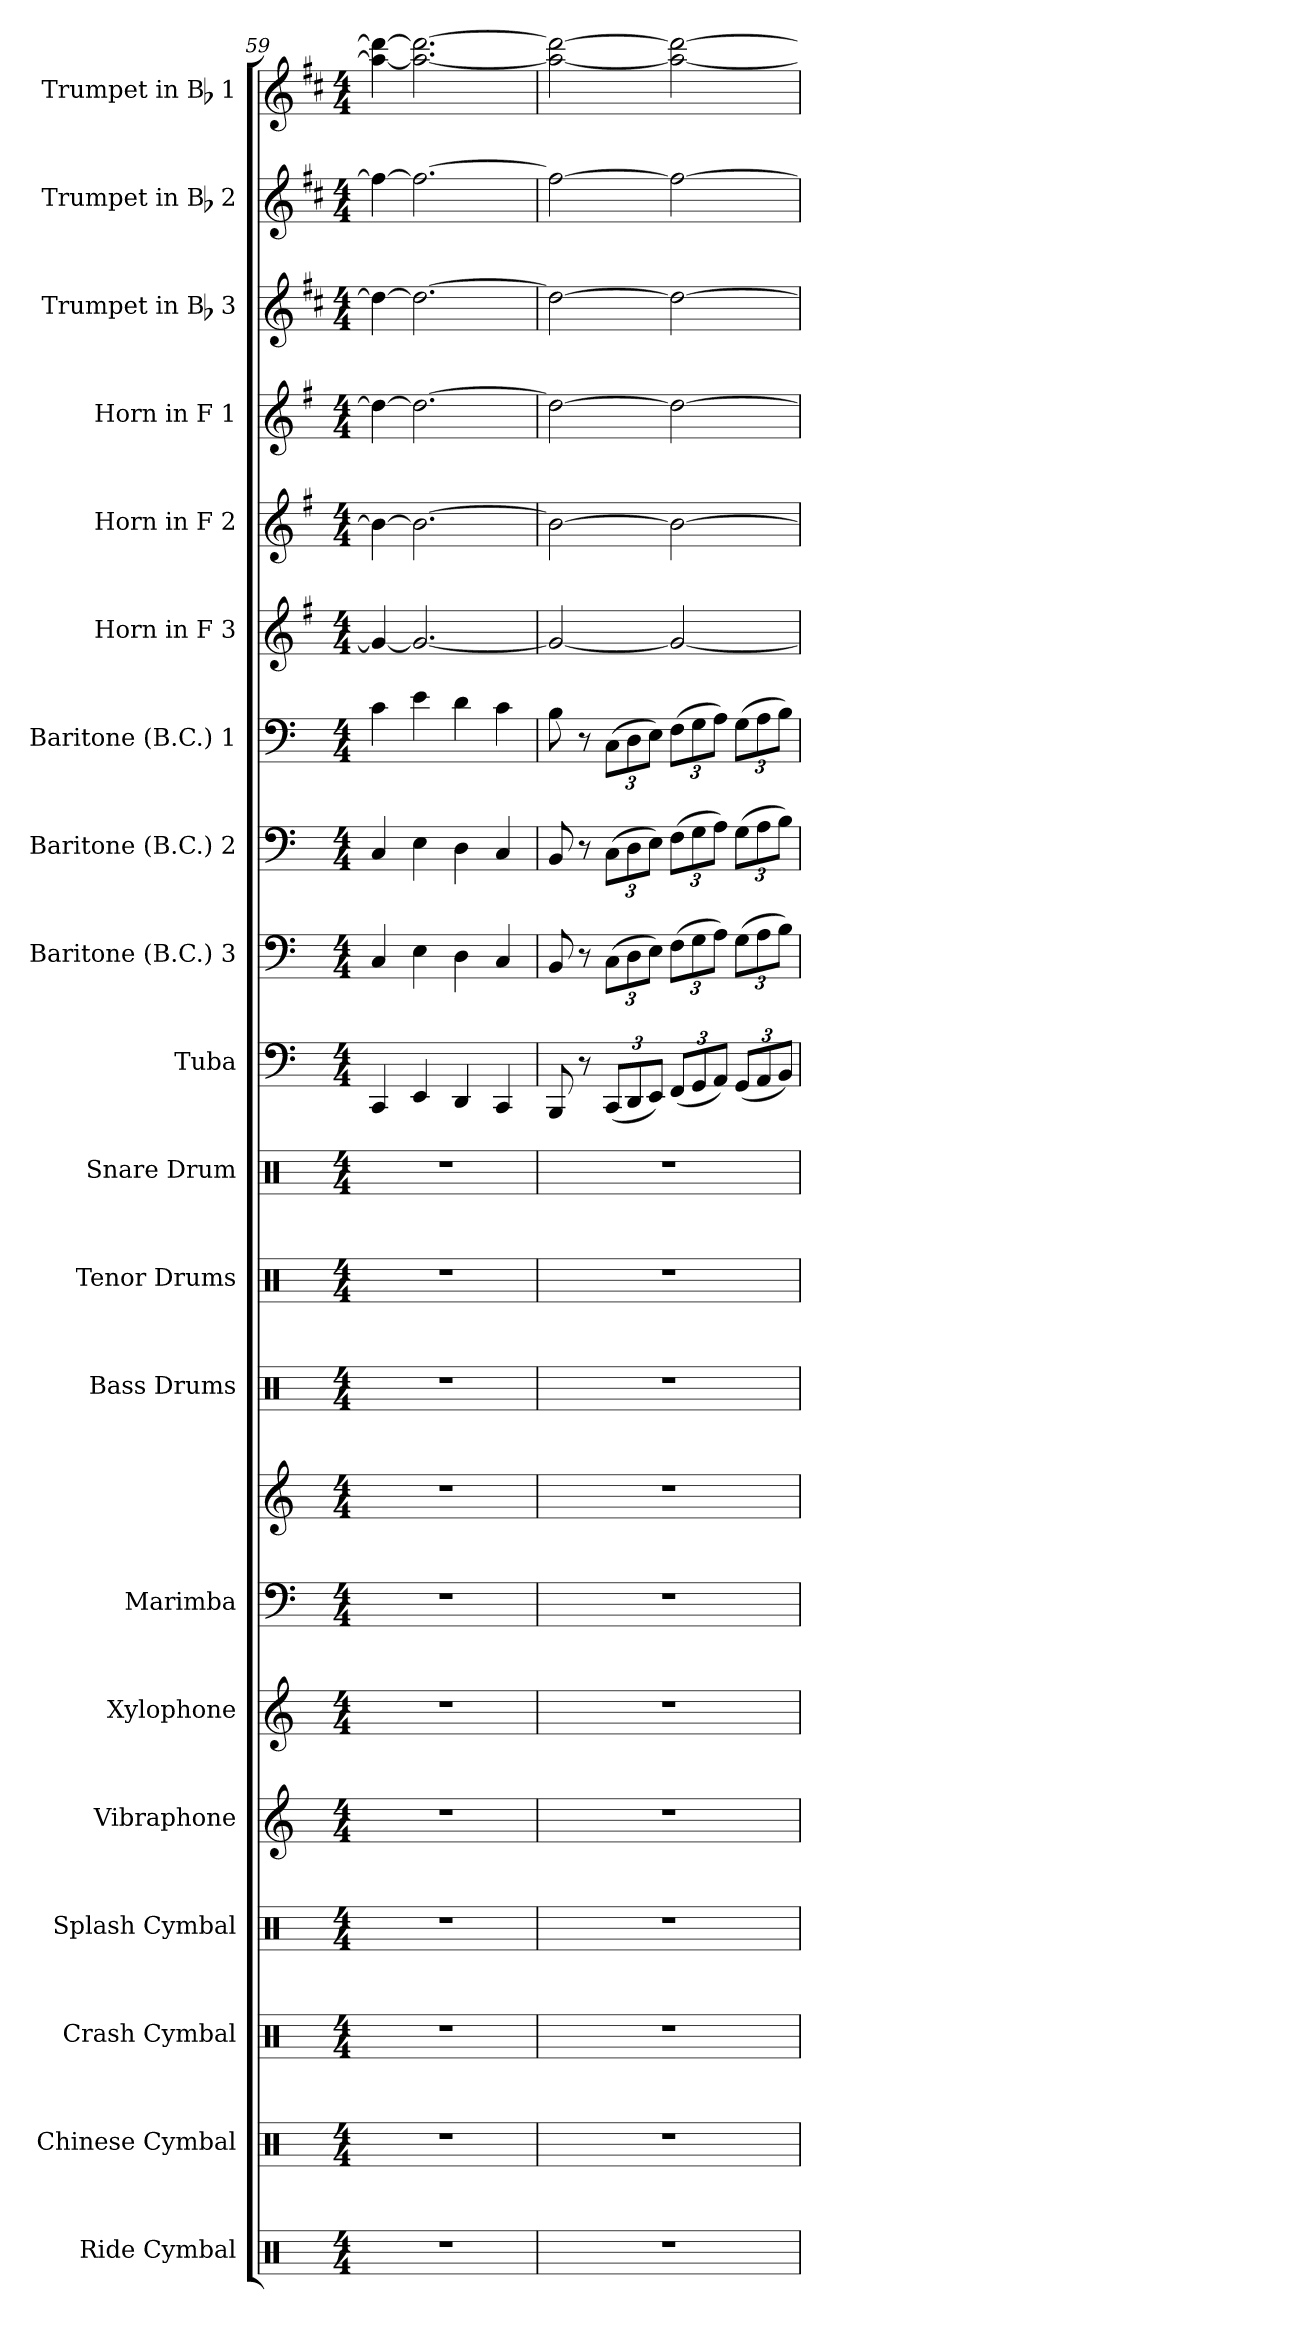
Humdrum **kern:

**kern	**kern	**kern	**kern	**kern	**kern	**kern	**kern	**kern	**kern	**kern	**kern	**kern	**kern	**kern	**kern	**kern	**kern	**kern	**kern	**kern
*part20	*part19	*part18	*part17	*part16	*part15	*part14	*part14	*part13	*part12	*part11	*part10	*part9	*part8	*part7	*part6	*part5	*part4	*part3	*part2	*part1
*staff21	*staff20	*staff19	*staff18	*staff17	*staff16	*staff15	*staff14	*staff13	*staff12	*staff11	*staff10	*staff9	*staff8	*staff7	*staff6	*staff5	*staff4	*staff3	*staff2	*staff1
*I"Ride Cymbal	*I"Chinese Cymbal	*I"Crash Cymbal	*I"Splash Cymbal	*I"Vibraphone	*I"Xylophone	*I"Marimba	*	*I"Bass Drums	*I"Tenor Drums	*I"Snare Drum	*I"Tuba	*I"Baritone (B.C.) 3	*I"Baritone (B.C.) 2	*I"Baritone (B.C.) 1	*I"Horn in F 3	*I"Horn in F 2	*I"Horn in F 1	*I"Trumpet in Bb 3	*I"Trumpet in Bb 2	*I"Trumpet in Bb 1
*I'R. Cym.	*I'Ch. Cym.	*I'Cr. Cym.	*I'Sp. Cym.	*I'Vib.	*I'Xyl.	*I'Mrm.	*	*I'BD	*I'TD	*I'SD	*I'Tuba	*I'Bar. 3	*I'Bar. 2	*I'Bar. 1	*I'Hn. 3	*I'Hn. 2	*I'Hn. 1	*	*	*
*clefX	*clefX	*clefX	*clefX	*clefG2	*clefG2	*clefF4	*clefG2	*clefX	*clefX	*clefX	*clefF4	*clefF4	*clefF4	*clefF4	*clefG2	*clefG2	*clefG2	*clefG2	*clefG2	*clefG2
*	*	*	*	*	*ITrd-7c-12	*	*	*	*	*	*	*	*	*	*ITrd4c7	*ITrd4c7	*ITrd4c7	*ITrd1c2	*ITrd1c2	*ITrd1c2
*k[]	*k[]	*k[]	*k[]	*k[]	*k[]	*k[]	*k[]	*k[]	*k[]	*k[]	*k[]	*k[]	*k[]	*k[]	*k[]	*k[]	*k[]	*k[]	*k[]	*k[]
*M4/4	*M4/4	*M4/4	*M4/4	*M4/4	*M4/4	*M4/4	*M4/4	*M4/4	*M4/4	*M4/4	*M4/4	*M4/4	*M4/4	*M4/4	*M4/4	*M4/4	*M4/4	*M4/4	*M4/4	*M4/4
=59	=59	=59	=59	=59	=59	=59	=59	=59	=59	=59	=59	=59	=59	=59	=59	=59	=59	=59	=59	=59
1r	1r	1r	1r	1r	1r	1r	1r	1r	1r	1r	4CC/	4C/	4C/	4c\	4c/_	4e\_	4g\_	4cc\_	4ee\_	4gg\_ 4ccc\_
.	.	.	.	.	.	.	.	.	.	.	4EE/	4E\	4E\	4e\	2.c/_	2.e\_	2.g\_	2.cc\_	2.ee\_	2.gg\_ 2.ccc\_
.	.	.	.	.	.	.	.	.	.	.	4DD/	4D\	4D\	4d\	.	.	.	.	.	.
.	.	.	.	.	.	.	.	.	.	.	4CC/	4C/	4C/	4c\	.	.	.	.	.	.
=60	=60	=60	=60	=60	=60	=60	=60	=60	=60	=60	=60	=60	=60	=60	=60	=60	=60	=60	=60	=60
1r	1r	1r	1r	1r	1r	1r	1r	1r	1r	1r	8BBB/	8BB/	8BB/	8B\	2c/_	2e\_	2g\_	2cc\_	2ee\_	2gg\_ 2ccc\_
.	.	.	.	.	.	.	.	.	.	.	8r	8r	8r	8r	.	.	.	.	.	.
*	*	*	*	*	*	*	*	*	*	*	*Xbrackettup	*Xbrackettup	*Xbrackettup	*Xbrackettup	*	*	*	*	*	*
.	.	.	.	.	.	.	.	.	.	.	(12CC/L	(12C\L	(12C\L	(12C\L	.	.	.	.	.	.
.	.	.	.	.	.	.	.	.	.	.	12DD/	12D\	12D\	12D\	.	.	.	.	.	.
.	.	.	.	.	.	.	.	.	.	.	12EE/J)	12E\J)	12E\J)	12E\J)	.	.	.	.	.	.
.	.	.	.	.	.	.	.	.	.	.	(12FF/L	(12F\L	(12F\L	(12F\L	2c/_	2e\_	2g\_	2cc\_	2ee\_	2gg\_ 2ccc\_
.	.	.	.	.	.	.	.	.	.	.	12GG/	12G\	12G\	12G\	.	.	.	.	.	.
.	.	.	.	.	.	.	.	.	.	.	12AA/J)	12A\J)	12A\J)	12A\J)	.	.	.	.	.	.
.	.	.	.	.	.	.	.	.	.	.	(12GG/L	(12G\L	(12G\L	(12G\L	.	.	.	.	.	.
.	.	.	.	.	.	.	.	.	.	.	12AA/	12A\	12A\	12A\	.	.	.	.	.	.
.	.	.	.	.	.	.	.	.	.	.	12BB/J)	12B\J)	12B\J)	12B\J)	.	.	.	.	.	.
=	=	=	=	=	=	=	=	=	=	=	=	=	=	=	=	=	=	=	=	=
*-	*-	*-	*-	*-	*-	*-	*-	*-	*-	*-	*-	*-	*-	*-	*-	*-	*-	*-	*-	*-
